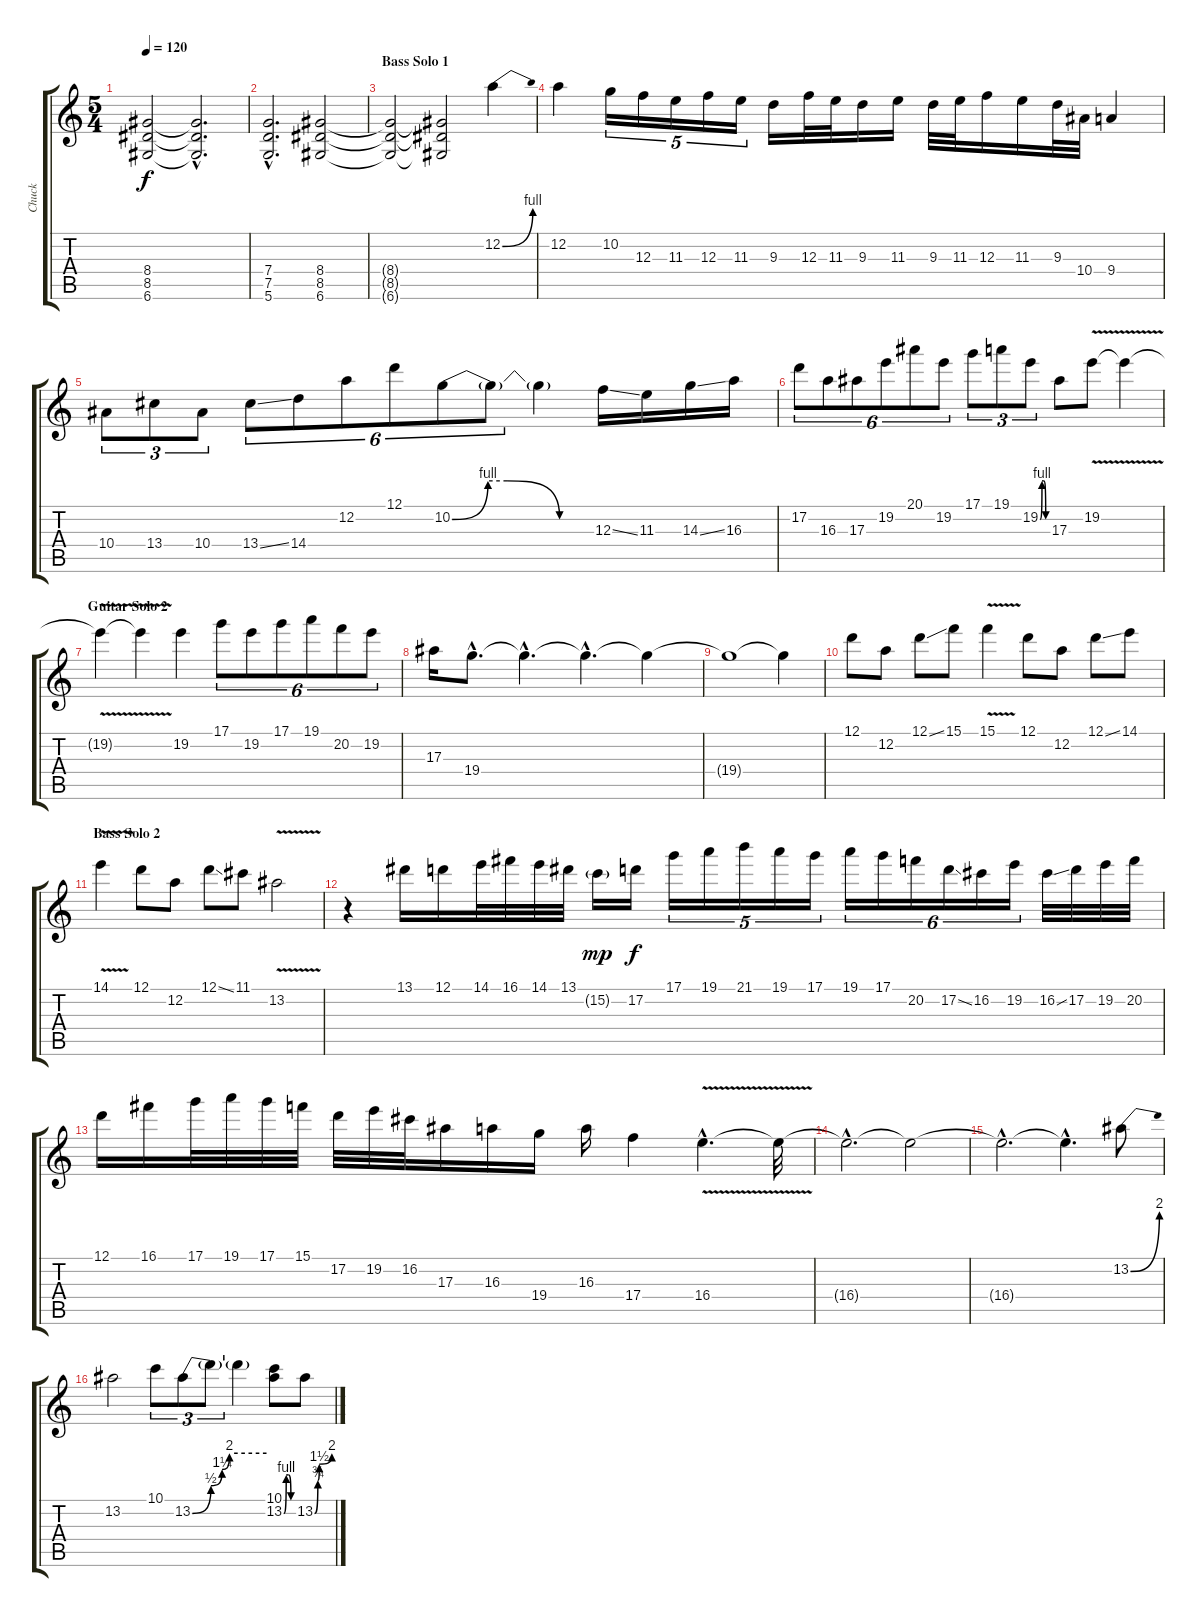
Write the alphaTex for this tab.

\track ("Chuck" "Chuck") {instrument distortionguitar}
\staff {score tabs}
\tuning (D4 A3 F3 C3 G2 D2) {hide}
\ts (5 4)
\tempo 120
\clef g2
\ks c
(8.4{t} 8.5{t} 6.6{t}).2{dy f} (8.4{hac t} 8.5{hac t} 6.6{hac t}).2{d} |
(7.4{hac} 7.5{hac} 5.6{hac}).2{d} (8.4 8.5 6.6).2 |
\section ("" "Bass Solo 1")
(8.4{t} 8.5{t} 6.6{t}).2 (8.4{t} 8.5{t} 6.6{t}).2 12.2{be (bend 0 0 60 4)}.4 |
12.2.4 10.2.16{tu (5 4)} 12.3.16{tu (5 4)} 11.3.16{tu (5 4)} 12.3.16{tu (5 4)} 11.3.16{tu (5 4)} 9.3.16 12.3.32 11.3.32 9.3.16 11.3.16 9.3.32 11.3.32 12.3.16 11.3.16 9.3.32 10.4.32 9.4.4 |
10.4.8{tu (3 2)} 13.4.8{tu (3 2)} 10.4.8{tu (3 2)} 13.4{ss}.8{tu (6 4)} 14.4.8{tu (6 4)} 12.2.8{tu (6 4)} 12.1.8{tu (6 4)} 10.2{be (custom 0 0 15 4 23 4 45 0 60 0)}.8{tu (6 4)} 10.2{t}.8{tu (6 4)} 10.2{t}.4 12.3{ss}.16 11.3.16 14.3{ss}.16 16.3.16 |
17.2.8{tu (6 4)} 16.3.8{tu (6 4)} 17.3.8{tu (6 4)} 19.2.8{tu (6 4)} 20.1.8{tu (6 4)} 19.2.8{tu (6 4)} 17.1.8{tu (3 2)} 19.1.8{tu (3 2)} 19.2{be (custom 0 0 15 4 30 4 45 0 60 0)}.8{tu (3 2)} 17.3.8 19.2{v}.8 19.2{t}.4 |
\section ("" "Guitar Solo 2")
19.2{v t}.4 19.2{t}.4 19.2.4 17.1.8{tu (6 4)} 19.2.8{tu (6 4)} 17.1.8{tu (6 4)} 19.1.8{tu (6 4)} 20.2.8{tu (6 4)} 19.2.8{tu (6 4)} |
17.3.16 19.4{hac}.8{d} 19.4{hac t}.4{d} 19.4{hac t}.4{d} 19.4{t}.4 |
19.4{t}.1 19.4{t}.4 |
12.1.8 12.2.8 12.1{ss}.8 15.1.8 15.1{v}.4 12.1.8 12.2.8 12.1{ss}.8 14.1.8 |
\section ("" "Bass Solo 2")
14.1{v}.4 12.1.8 12.2.8 12.1{ss}.8 11.1.8 13.2{v}.2 |
r.4 13.1.16 12.1.16 14.1.32 16.1.32 14.1.32 13.1.32 15.2{g}.16{dy mp} 17.2.16{dy f} 17.1.16{tu (5 4)} 19.1.16{tu (5 4)} 21.1.16{tu (5 4)} 19.1.16{tu (5 4)} 17.1.16{tu (5 4)} 19.1.16{tu (6 4)} 17.1.16{tu (6 4)} 20.2.16{tu (6 4)} 17.2{ss}.16{tu (6 4)} 16.2.16{tu (6 4)} 19.2.16{tu (6 4)} 16.2{ss}.32 17.2.32 19.2.32 20.2.32 |
12.1.16 16.1.16 17.1.32 19.1.32 17.1.32 15.1.32 17.2.32 19.2.32 16.2.32 17.3.16 16.3.16 19.4.16 16.3.16 17.4.4 16.4{v hac}.4{d} 16.4{t}.32 |
16.4{hac t}.2{d} 16.4{t}.2 |
16.4{hac t}.2{d} 16.4{hac t}.4{d} 13.2{be (bend 0 0 60 8)}.8 |
13.2.2 10.1.8{tu (3 2)} 13.2{be (custom 0 0 15 2 24 5 30 8 60 8)}.8{tu (3 2)} 13.2{t}.8{tu (3 2)} 13.2{t}.4 (10.1 13.2{be (custom 0 0 15 4 30 4 45 0 60 0)}).8 13.2{be (custom 0 0 11 3 16 6 60 8)}.8
